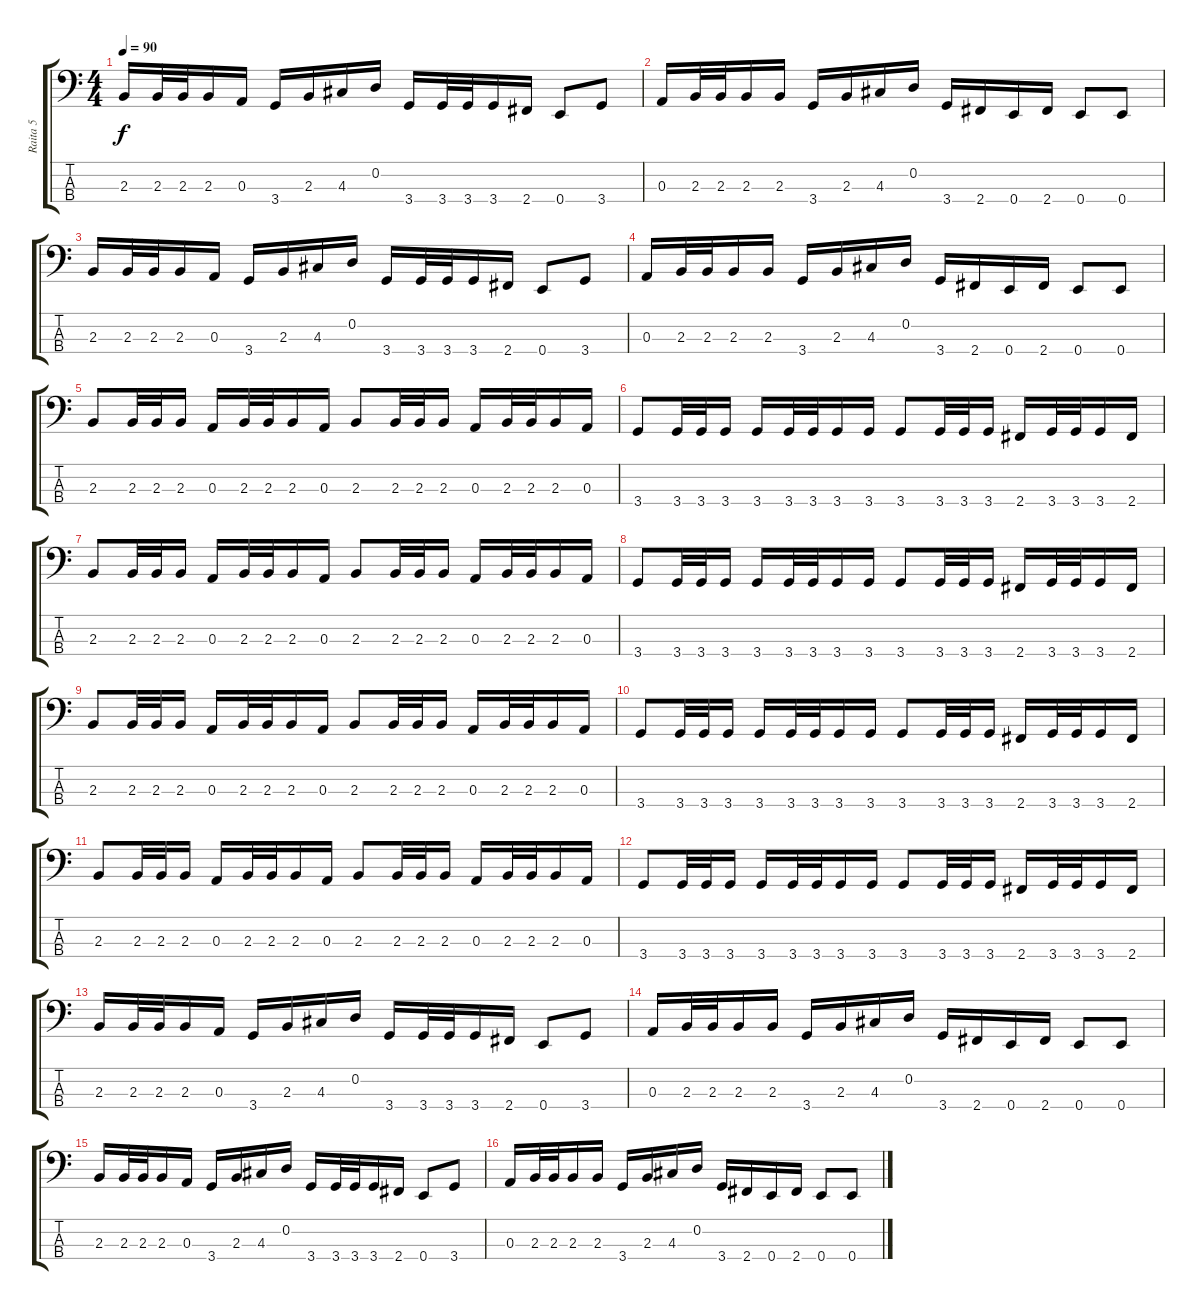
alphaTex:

\track ("Raita 5" "Raita 5") {instrument electricbassfinger}
\staff {score tabs}
\tuning (G2 D2 A1 E1) {hide}
\ts (4 4)
\tempo 90
\clef f4
\ks c
2.3.16{dy f} 2.3.32 2.3.32 2.3.16 0.3.16 3.4.16 2.3.16 4.3.16 0.2.16 3.4.16 3.4.32 3.4.32 3.4.16 2.4.16 0.4.8 3.4.8 |
0.3.16 2.3.32 2.3.32 2.3.16 2.3.16 3.4.16 2.3.16 4.3.16 0.2.16 3.4.16 2.4.16 0.4.16 2.4.16 0.4.8 0.4.8 |
2.3.16 2.3.32 2.3.32 2.3.16 0.3.16 3.4.16 2.3.16 4.3.16 0.2.16 3.4.16 3.4.32 3.4.32 3.4.16 2.4.16 0.4.8 3.4.8 |
0.3.16 2.3.32 2.3.32 2.3.16 2.3.16 3.4.16 2.3.16 4.3.16 0.2.16 3.4.16 2.4.16 0.4.16 2.4.16 0.4.8 0.4.8 |
2.3.8 2.3.32 2.3.32 2.3.16 0.3.16 2.3.32 2.3.32 2.3.16 0.3.16 2.3.8 2.3.32 2.3.32 2.3.16 0.3.16 2.3.32 2.3.32 2.3.16 0.3.16 |
3.4.8 3.4.32 3.4.32 3.4.16 3.4.16 3.4.32 3.4.32 3.4.16 3.4.16 3.4.8 3.4.32 3.4.32 3.4.16 2.4.16 3.4.32 3.4.32 3.4.16 2.4.16 |
2.3.8 2.3.32 2.3.32 2.3.16 0.3.16 2.3.32 2.3.32 2.3.16 0.3.16 2.3.8 2.3.32 2.3.32 2.3.16 0.3.16 2.3.32 2.3.32 2.3.16 0.3.16 |
3.4.8 3.4.32 3.4.32 3.4.16 3.4.16 3.4.32 3.4.32 3.4.16 3.4.16 3.4.8 3.4.32 3.4.32 3.4.16 2.4.16 3.4.32 3.4.32 3.4.16 2.4.16 |
2.3.8 2.3.32 2.3.32 2.3.16 0.3.16 2.3.32 2.3.32 2.3.16 0.3.16 2.3.8 2.3.32 2.3.32 2.3.16 0.3.16 2.3.32 2.3.32 2.3.16 0.3.16 |
3.4.8 3.4.32 3.4.32 3.4.16 3.4.16 3.4.32 3.4.32 3.4.16 3.4.16 3.4.8 3.4.32 3.4.32 3.4.16 2.4.16 3.4.32 3.4.32 3.4.16 2.4.16 |
2.3.8 2.3.32 2.3.32 2.3.16 0.3.16 2.3.32 2.3.32 2.3.16 0.3.16 2.3.8 2.3.32 2.3.32 2.3.16 0.3.16 2.3.32 2.3.32 2.3.16 0.3.16 |
3.4.8 3.4.32 3.4.32 3.4.16 3.4.16 3.4.32 3.4.32 3.4.16 3.4.16 3.4.8 3.4.32 3.4.32 3.4.16 2.4.16 3.4.32 3.4.32 3.4.16 2.4.16 |
2.3.16 2.3.32 2.3.32 2.3.16 0.3.16 3.4.16 2.3.16 4.3.16 0.2.16 3.4.16 3.4.32 3.4.32 3.4.16 2.4.16 0.4.8 3.4.8 |
0.3.16 2.3.32 2.3.32 2.3.16 2.3.16 3.4.16 2.3.16 4.3.16 0.2.16 3.4.16 2.4.16 0.4.16 2.4.16 0.4.8 0.4.8 |
2.3.16 2.3.32 2.3.32 2.3.16 0.3.16 3.4.16 2.3.16 4.3.16 0.2.16 3.4.16 3.4.32 3.4.32 3.4.16 2.4.16 0.4.8 3.4.8 |
0.3.16 2.3.32 2.3.32 2.3.16 2.3.16 3.4.16 2.3.16 4.3.16 0.2.16 3.4.16 2.4.16 0.4.16 2.4.16 0.4.8 0.4.8
